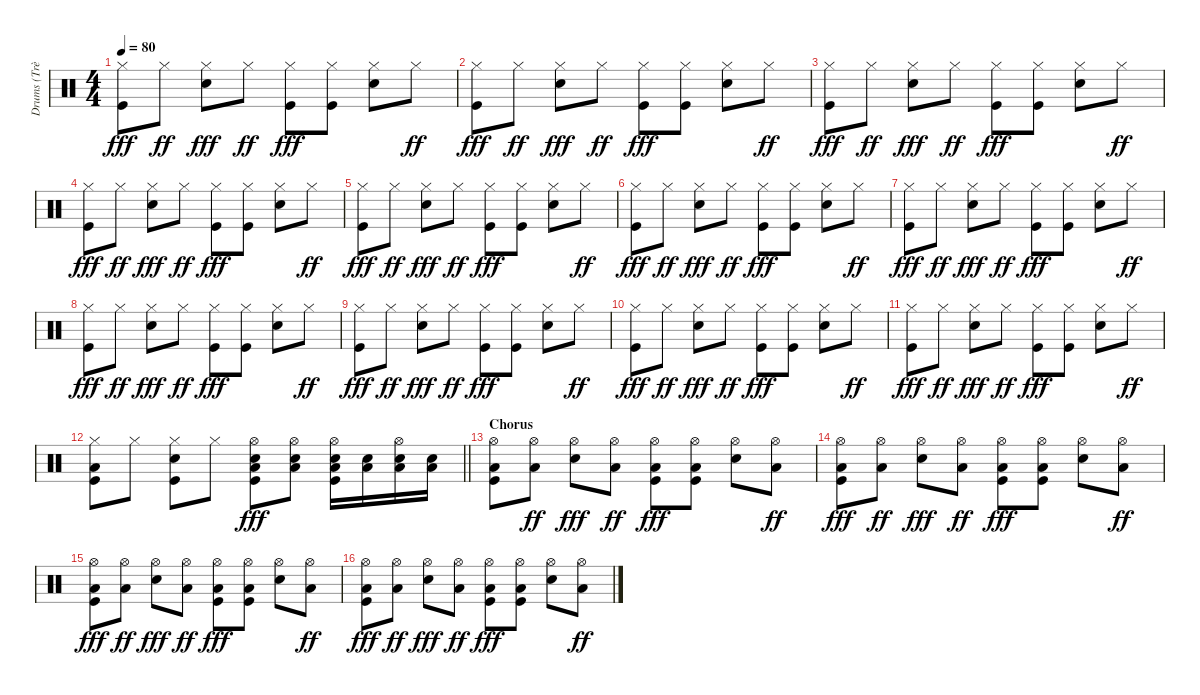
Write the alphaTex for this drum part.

\track ("Drums (Trè Cool)" "Drums (Trè") {instrument percussion}
\staff {score}
\articulation defaults
\ts (4 4)
\tempo 80
\clef neutral
\ks c
("Hi-Hat (closed)" "Kick (hit)").8{dy fff} "Hi-Hat (closed)".8{dy ff} ("Hi-Hat (closed)" "Snare (hit) 2").8{dy fff} "Hi-Hat (closed)".8{dy ff} ("Hi-Hat (closed)" "Kick (hit)").8{dy fff} ("Hi-Hat (closed)" "Kick (hit)").8 ("Hi-Hat (closed)" "Snare (hit) 2").8 "Hi-Hat (closed)".8{dy ff} |
("Hi-Hat (closed)" "Kick (hit)").8{dy fff} "Hi-Hat (closed)".8{dy ff} ("Hi-Hat (closed)" "Snare (hit) 2").8{dy fff} "Hi-Hat (closed)".8{dy ff} ("Hi-Hat (closed)" "Kick (hit)").8{dy fff} ("Hi-Hat (closed)" "Kick (hit)").8 ("Hi-Hat (closed)" "Snare (hit) 2").8 "Hi-Hat (closed)".8{dy ff} |
("Hi-Hat (closed)" "Kick (hit)").8{dy fff} "Hi-Hat (closed)".8{dy ff} ("Hi-Hat (closed)" "Snare (hit) 2").8{dy fff} "Hi-Hat (closed)".8{dy ff} ("Hi-Hat (closed)" "Kick (hit)").8{dy fff} ("Hi-Hat (closed)" "Kick (hit)").8 ("Hi-Hat (closed)" "Snare (hit) 2").8 "Hi-Hat (closed)".8{dy ff} |
("Hi-Hat (closed)" "Kick (hit)").8{dy fff} "Hi-Hat (closed)".8{dy ff} ("Hi-Hat (closed)" "Snare (hit) 2").8{dy fff} "Hi-Hat (closed)".8{dy ff} ("Hi-Hat (closed)" "Kick (hit)").8{dy fff} ("Hi-Hat (closed)" "Kick (hit)").8 ("Hi-Hat (closed)" "Snare (hit) 2").8 "Hi-Hat (closed)".8{dy ff} |
("Hi-Hat (closed)" "Kick (hit)").8{dy fff} "Hi-Hat (closed)".8{dy ff} ("Hi-Hat (closed)" "Snare (hit) 2").8{dy fff} "Hi-Hat (closed)".8{dy ff} ("Hi-Hat (closed)" "Kick (hit)").8{dy fff} ("Hi-Hat (closed)" "Kick (hit)").8 ("Hi-Hat (closed)" "Snare (hit) 2").8 "Hi-Hat (closed)".8{dy ff} |
("Hi-Hat (closed)" "Kick (hit)").8{dy fff} "Hi-Hat (closed)".8{dy ff} ("Hi-Hat (closed)" "Snare (hit) 2").8{dy fff} "Hi-Hat (closed)".8{dy ff} ("Hi-Hat (closed)" "Kick (hit)").8{dy fff} ("Hi-Hat (closed)" "Kick (hit)").8 ("Hi-Hat (closed)" "Snare (hit) 2").8 "Hi-Hat (closed)".8{dy ff} |
("Hi-Hat (closed)" "Kick (hit)").8{dy fff} "Hi-Hat (closed)".8{dy ff} ("Hi-Hat (closed)" "Snare (hit) 2").8{dy fff} "Hi-Hat (closed)".8{dy ff} ("Hi-Hat (closed)" "Kick (hit)").8{dy fff} ("Hi-Hat (closed)" "Kick (hit)").8 ("Hi-Hat (closed)" "Snare (hit) 2").8 "Hi-Hat (closed)".8{dy ff} |
("Hi-Hat (closed)" "Kick (hit)").8{dy fff} "Hi-Hat (closed)".8{dy ff} ("Hi-Hat (closed)" "Snare (hit) 2").8{dy fff} "Hi-Hat (closed)".8{dy ff} ("Hi-Hat (closed)" "Kick (hit)").8{dy fff} ("Hi-Hat (closed)" "Kick (hit)").8 ("Hi-Hat (closed)" "Snare (hit) 2").8 "Hi-Hat (closed)".8{dy ff} |
("Hi-Hat (closed)" "Kick (hit)").8{dy fff} "Hi-Hat (closed)".8{dy ff} ("Hi-Hat (closed)" "Snare (hit) 2").8{dy fff} "Hi-Hat (closed)".8{dy ff} ("Hi-Hat (closed)" "Kick (hit)").8{dy fff} ("Hi-Hat (closed)" "Kick (hit)").8 ("Hi-Hat (closed)" "Snare (hit) 2").8 "Hi-Hat (closed)".8{dy ff} |
("Hi-Hat (closed)" "Kick (hit)").8{dy fff} "Hi-Hat (closed)".8{dy ff} ("Hi-Hat (closed)" "Snare (hit) 2").8{dy fff} "Hi-Hat (closed)".8{dy ff} ("Hi-Hat (closed)" "Kick (hit)").8{dy fff} ("Hi-Hat (closed)" "Kick (hit)").8 ("Hi-Hat (closed)" "Snare (hit) 2").8 "Hi-Hat (closed)".8{dy ff} |
("Hi-Hat (closed)" "Kick (hit)").8{dy fff} "Hi-Hat (closed)".8{dy ff} ("Hi-Hat (closed)" "Snare (hit) 2").8{dy fff} "Hi-Hat (closed)".8{dy ff} ("Hi-Hat (closed)" "Kick (hit)").8{dy fff} ("Hi-Hat (closed)" "Kick (hit)").8 ("Hi-Hat (closed)" "Snare (hit) 2").8 "Hi-Hat (closed)".8{dy ff} |
\barLineRight lightlight
("Hi-Hat (closed)" "Low Floor Tom (hit)" "Kick (hit)").8 "Hi-Hat (closed)".8 ("Hi-Hat (closed)" "Snare (hit) 2" "Kick (hit)").8 "Hi-Hat (closed)".8 ("Hi-Hat (open)" "Snare (hit) 2" "Low Floor Tom (hit)" "Kick (hit)").8{dy fff} ("Hi-Hat (open)" "Snare (hit) 2" "Low Floor Tom (hit)").8 ("Hi-Hat (open)" "Snare (hit) 2" "Low Floor Tom (hit)" "Kick (hit)").16 ("Snare (hit) 2" "Low Floor Tom (hit)").16 ("Hi-Hat (open)" "Snare (hit) 2" "Low Floor Tom (hit)").16 ("Snare (hit) 2" "Low Floor Tom (hit)").16 |
\section ("" "Chorus")
("Hi-Hat (open)" "Low Floor Tom (hit)" "Kick (hit)").8 ("Hi-Hat (open)" "Low Floor Tom (hit)").8{dy ff} ("Hi-Hat (open)" "Snare (hit) 2").8{dy fff} ("Hi-Hat (open)" "Low Floor Tom (hit)").8{dy ff} ("Hi-Hat (open)" "Low Floor Tom (hit)" "Kick (hit)").8{dy fff} ("Hi-Hat (open)" "Low Floor Tom (hit)" "Kick (hit)").8 ("Hi-Hat (open)" "Snare (hit) 2").8 ("Hi-Hat (open)" "Low Floor Tom (hit)").8{dy ff} |
("Hi-Hat (open)" "Low Floor Tom (hit)" "Kick (hit)").8{dy fff} ("Hi-Hat (open)" "Low Floor Tom (hit)").8{dy ff} ("Hi-Hat (open)" "Snare (hit) 2").8{dy fff} ("Hi-Hat (open)" "Low Floor Tom (hit)").8{dy ff} ("Hi-Hat (open)" "Low Floor Tom (hit)" "Kick (hit)").8{dy fff} ("Hi-Hat (open)" "Low Floor Tom (hit)" "Kick (hit)").8 ("Hi-Hat (open)" "Snare (hit) 2").8 ("Hi-Hat (open)" "Low Floor Tom (hit)").8{dy ff} |
("Hi-Hat (open)" "Low Floor Tom (hit)" "Kick (hit)").8{dy fff} ("Hi-Hat (open)" "Low Floor Tom (hit)").8{dy ff} ("Hi-Hat (open)" "Snare (hit) 2").8{dy fff} ("Hi-Hat (open)" "Low Floor Tom (hit)").8{dy ff} ("Hi-Hat (open)" "Low Floor Tom (hit)" "Kick (hit)").8{dy fff} ("Hi-Hat (open)" "Low Floor Tom (hit)" "Kick (hit)").8 ("Hi-Hat (open)" "Snare (hit) 2").8 ("Hi-Hat (open)" "Low Floor Tom (hit)").8{dy ff} |
("Hi-Hat (open)" "Low Floor Tom (hit)" "Kick (hit)").8{dy fff} ("Hi-Hat (open)" "Low Floor Tom (hit)").8{dy ff} ("Hi-Hat (open)" "Snare (hit) 2").8{dy fff} ("Hi-Hat (open)" "Low Floor Tom (hit)").8{dy ff} ("Hi-Hat (open)" "Low Floor Tom (hit)" "Kick (hit)").8{dy fff} ("Hi-Hat (open)" "Low Floor Tom (hit)" "Kick (hit)").8 ("Hi-Hat (open)" "Snare (hit) 2").8 ("Hi-Hat (open)" "Low Floor Tom (hit)").8{dy ff}
